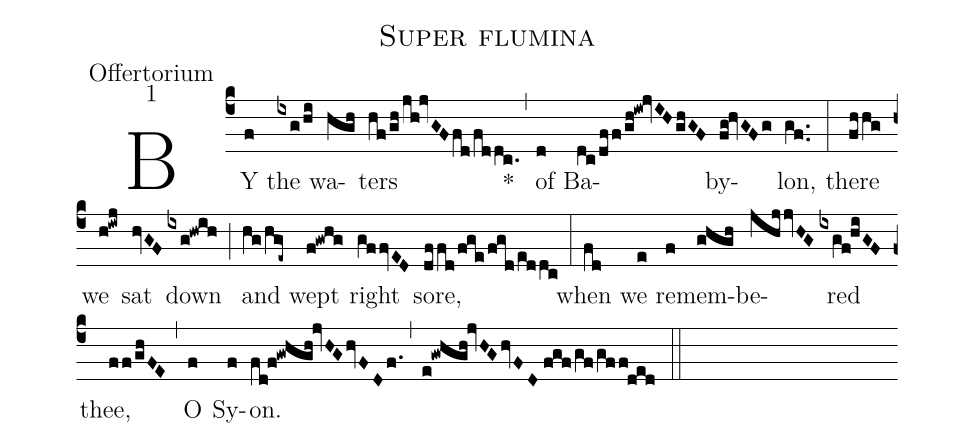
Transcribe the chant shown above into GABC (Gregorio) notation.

name:Super flumina;
office-part:Offertorium;
mode:1;
%%
(c4) BY(f) the(ixg/hi) wa(hgh)ters(hf/gh/jh!jvGFfd/fddc.) *(,) of(d) Ba(dc/dff/gh!iw!jvIH/ghGF)by(fg!hvGFg)lon,(gf..) (:) there(fhhg) we(h!iwj) sat(hvGF) down(ixg!hwih) (;) and(hg/hge~) wept(f!gwhg) right(gffvED) sore,(dffd/fge/fgd/eddc) (:) when(fd) we(e) re(f)mem(ghgh)be(jhjjvHG)red(ixgf!hiGF) thee,(ff/ghFE) (,) O(f) Sy(f)on.(fd!f!gwhgh!jvHG/hvFDf.1) (,) (e!gwhgh!jvHG/hvFD//fgf/gf/gff!ded) (::)
